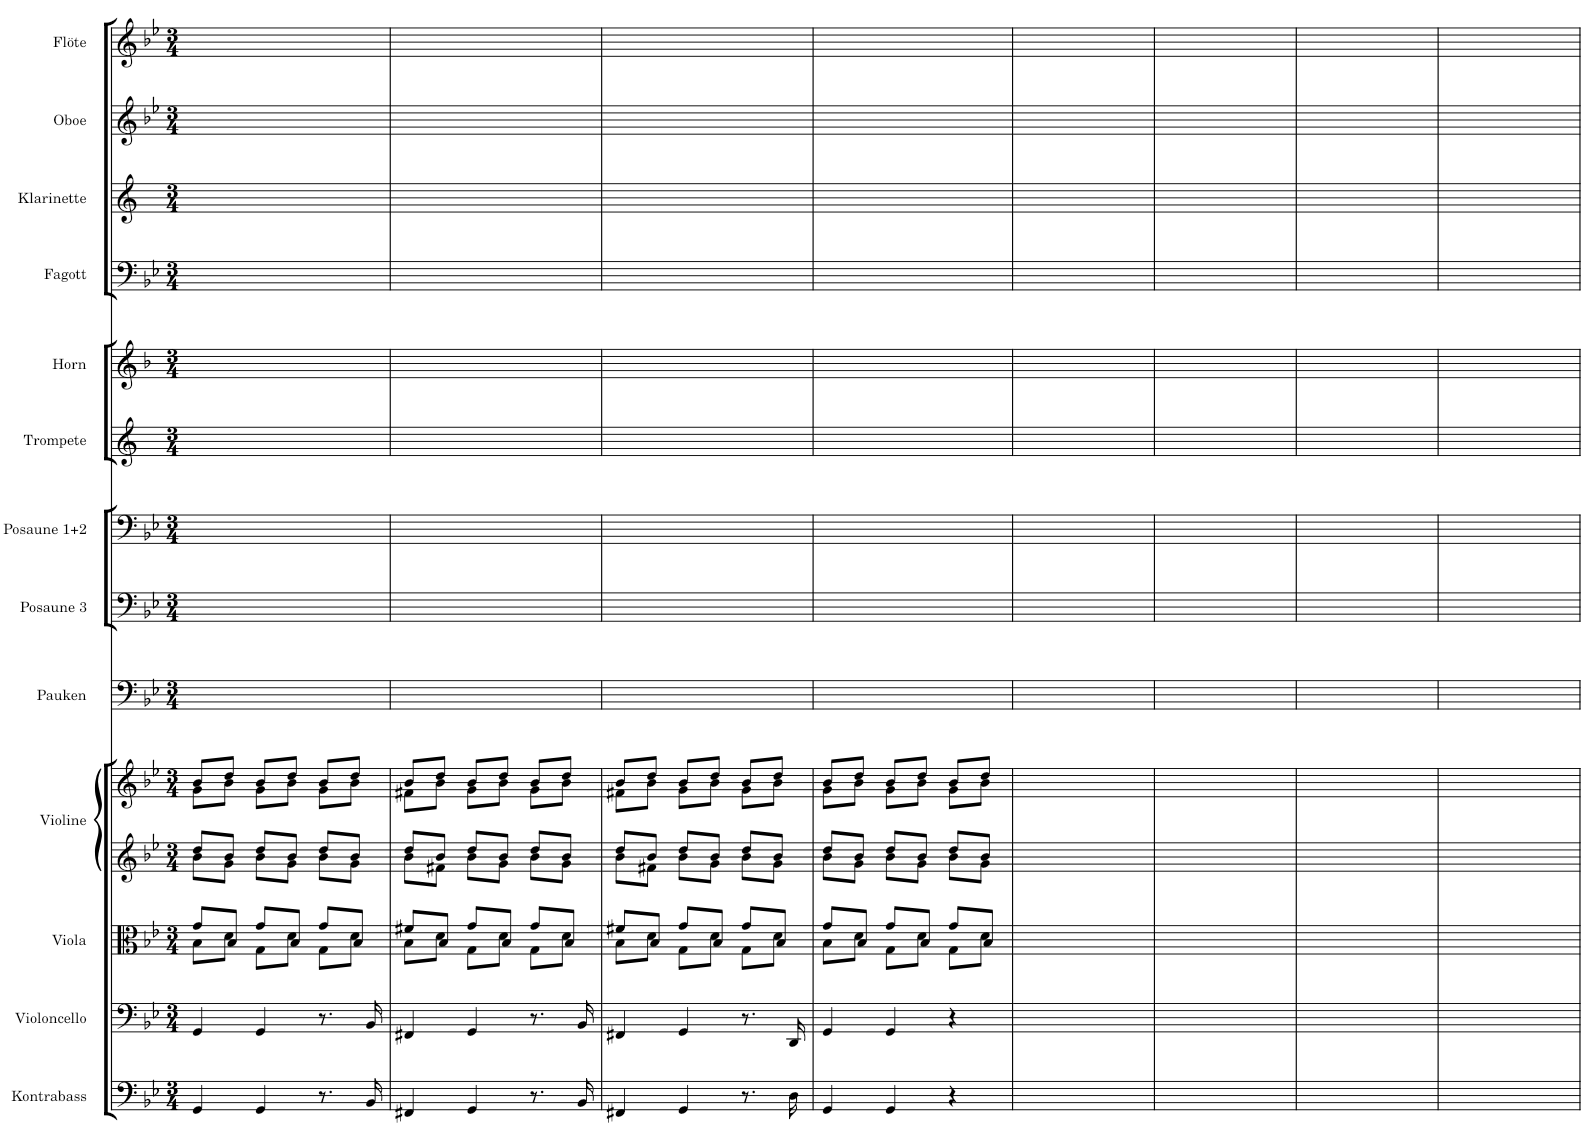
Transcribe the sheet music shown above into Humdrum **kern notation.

**kern	**kern	**kern	**kern	**kern	**kern	**kern	**kern	**kern	**kern	**kern	**kern	**kern	**kern
*part13	*part12	*part11	*part10	*part10	*part9	*part8	*part7	*part6	*part5	*part4	*part3	*part2	*part1
*staff14	*staff13	*staff12	*staff11	*staff10	*staff9	*staff8	*staff7	*staff6	*staff5	*staff4	*staff3	*staff2	*staff1
*I"Kontrabass	*I"Violoncello	*I"Viola	*I"Violine	*	*I"Pauken	*I"Posaune 3	*I"Posaune 1+2	*I"Trompete	*I"Horn	*I"Fagott	*I"Klarinette	*I"Oboe	*I"Flöte
*I'Kb.	*I'Vc.	*I'Va.	*I'Vl.	*	*I'Pk.	*I'Psn. 3	*I'Psn. 1/2	*I'Tpt.	*I'Hn.	*I'Fgt.	*I'Kl.	*I'Ob.	*I'Fl.
*clefF4	*clefF4	*clefC3	*clefG2	*clefG2	*clefF4	*clefF4	*clefF4	*clefG2	*clefG2	*clefF4	*clefG2	*clefG2	*clefG2
*Trd7c12	*	*	*	*	*	*	*	*Trd1c2	*Trd4c7	*	*Trd1c2	*	*
*k[b-e-]	*k[b-e-]	*k[b-e-]	*k[b-e-]	*k[b-e-]	*k[b-e-]	*k[b-e-]	*k[b-e-]	*k[]	*k[b-]	*k[b-e-]	*k[]	*k[b-e-]	*k[b-e-]
*M3/4	*M3/4	*M3/4	*M3/4	*M3/4	*M3/4	*M3/4	*M3/4	*M3/4	*M3/4	*M3/4	*M3/4	*M3/4	*M3/4
=1	=1	=1	=1	=1	=1	=1	=1	=1	=1	=1	=1	=1	=1
*	*	*^	*^	*^	*	*	*	*	*	*	*	*	*
4GG/	4GG/	8g/L	8B-\L	8dd/L	8b-\L	8b-/L	8g\L	2.ryy	2.ryy	2.ryy	2.ryy	2.ryy	2.ryy	2.ryy	2.ryy	2.ryy
.	.	8B-/J	8d\J	8b-/J	8g\J	8dd/J	8b-\J	.	.	.	.	.	.	.	.	.
4GG/	4GG/	8g/L	8G\L	8dd/L	8b-\L	8b-/L	8g\L	.	.	.	.	.	.	.	.	.
.	.	8B-/J	8d\J	8b-/J	8g\J	8dd/J	8b-\J	.	.	.	.	.	.	.	.	.
8.r	8.r	8g/L	8G\L	8dd/L	8b-\L	8b-/L	8g\L	.	.	.	.	.	.	.	.	.
.	.	8B-/J	8d\J	8b-/J	8g\J	8dd/J	8b-\J	.	.	.	.	.	.	.	.	.
16BB-/	16BB-/	.	.	.	.	.	.	.	.	.	.	.	.	.	.	.
=2	=2	=2	=2	=2	=2	=2	=2	=2	=2	=2	=2	=2	=2	=2	=2	=2
4FF#X/	4FF#X/	8f#X/L	8B-\L	8dd/L	8b-\L	8b-/L	8f#X\L	2.ryy	2.ryy	2.ryy	2.ryy	2.ryy	2.ryy	2.ryy	2.ryy	2.ryy
.	.	8B-/J	8d\J	8b-/J	8f#X\J	8dd/J	8b-\J	.	.	.	.	.	.	.	.	.
4GG/	4GG/	8g/L	8G\L	8dd/L	8b-\L	8b-/L	8g\L	.	.	.	.	.	.	.	.	.
.	.	8B-/J	8d\J	8b-/J	8g\J	8dd/J	8b-\J	.	.	.	.	.	.	.	.	.
8.r	8.r	8g/L	8G\L	8dd/L	8b-\L	8b-/L	8g\L	.	.	.	.	.	.	.	.	.
.	.	8B-/J	8d\J	8b-/J	8g\J	8dd/J	8b-\J	.	.	.	.	.	.	.	.	.
16BB-/	16BB-/	.	.	.	.	.	.	.	.	.	.	.	.	.	.	.
=3	=3	=3	=3	=3	=3	=3	=3	=3	=3	=3	=3	=3	=3	=3	=3	=3
4FF#X/	4FF#X/	8f#X/L	8B-\L	8dd/L	8b-\L	8b-/L	8f#X\L	2.ryy	2.ryy	2.ryy	2.ryy	2.ryy	2.ryy	2.ryy	2.ryy	2.ryy
.	.	8B-/J	8d\J	8b-/J	8f#X\J	8dd/J	8b-\J	.	.	.	.	.	.	.	.	.
4GG/	4GG/	8g/L	8G\L	8dd/L	8b-\L	8b-/L	8g\L	.	.	.	.	.	.	.	.	.
.	.	8B-/J	8d\J	8b-/J	8g\J	8dd/J	8b-\J	.	.	.	.	.	.	.	.	.
8.r	8.r	8g/L	8G\L	8dd/L	8b-\L	8b-/L	8g\L	.	.	.	.	.	.	.	.	.
.	.	8B-/J	8d\J	8b-/J	8g\J	8dd/J	8b-\J	.	.	.	.	.	.	.	.	.
16D\	16DD/	.	.	.	.	.	.	.	.	.	.	.	.	.	.	.
=4	=4	=4	=4	=4	=4	=4	=4	=4	=4	=4	=4	=4	=4	=4	=4	=4
4GG/	4GG/	8g/L	8B-\L	8dd/L	8b-\L	8b-/L	8g\L	2.ryy	2.ryy	2.ryy	2.ryy	2.ryy	2.ryy	2.ryy	2.ryy	2.ryy
.	.	8B-/J	8d\J	8b-/J	8g\J	8dd/J	8b-\J	.	.	.	.	.	.	.	.	.
4GG/	4GG/	8g/L	8G\L	8dd/L	8b-\L	8b-/L	8g\L	.	.	.	.	.	.	.	.	.
.	.	8B-/J	8d\J	8b-/J	8g\J	8dd/J	8b-\J	.	.	.	.	.	.	.	.	.
4r	4r	8g/L	8G\L	8dd/L	8b-\L	8b-/L	8g\L	.	.	.	.	.	.	.	.	.
.	.	8B-/J	8d\J	8b-/J	8g\J	8dd/J	8b-\J	.	.	.	.	.	.	.	.	.
*	*	*v	*v	*	*	*	*	*	*	*	*	*	*	*	*	*
*	*	*	*v	*v	*	*	*	*	*	*	*	*	*	*	*
*	*	*	*	*v	*v	*	*	*	*	*	*	*	*	*
=5	=5	=5	=5	=5	=5	=5	=5	=5	=5	=5	=5	=5	=5
4ryy	4ryy	2.ryy	2.ryy	2.ryy	2.ryy	2.ryy	2.ryy	2.ryy	2.ryy	2.ryy	2.ryy	2.ryy	2.ryy
4ryy	4ryy	.	.	.	.	.	.	.	.	.	.	.	.
4ryy	4ryy	.	.	.	.	.	.	.	.	.	.	.	.
=6	=6	=6	=6	=6	=6	=6	=6	=6	=6	=6	=6	=6	=6
4ryy	4ryy	2.ryy	2.ryy	2.ryy	2.ryy	2.ryy	2.ryy	2.ryy	2.ryy	2.ryy	2.ryy	2.ryy	2.ryy
4ryy	4ryy	.	.	.	.	.	.	.	.	.	.	.	.
4ryy	4ryy	.	.	.	.	.	.	.	.	.	.	.	.
=7	=7	=7	=7	=7	=7	=7	=7	=7	=7	=7	=7	=7	=7
4ryy	4ryy	2.ryy	2.ryy	2.ryy	2.ryy	2.ryy	2.ryy	2.ryy	2.ryy	2.ryy	2.ryy	2.ryy	2.ryy
4ryy	4ryy	.	.	.	.	.	.	.	.	.	.	.	.
4ryy	4ryy	.	.	.	.	.	.	.	.	.	.	.	.
=8	=8	=8	=8	=8	=8	=8	=8	=8	=8	=8	=8	=8	=8
4ryy	4ryy	2.ryy	2.ryy	2.ryy	2.ryy	2.ryy	2.ryy	2.ryy	2.ryy	2.ryy	2.ryy	2.ryy	2.ryy
4ryy	4ryy	.	.	.	.	.	.	.	.	.	.	.	.
4ryy	4ryy	.	.	.	.	.	.	.	.	.	.	.	.
=	=	=	=	=	=	=	=	=	=	=	=	=	=
*-	*-	*-	*-	*-	*-	*-	*-	*-	*-	*-	*-	*-	*-
